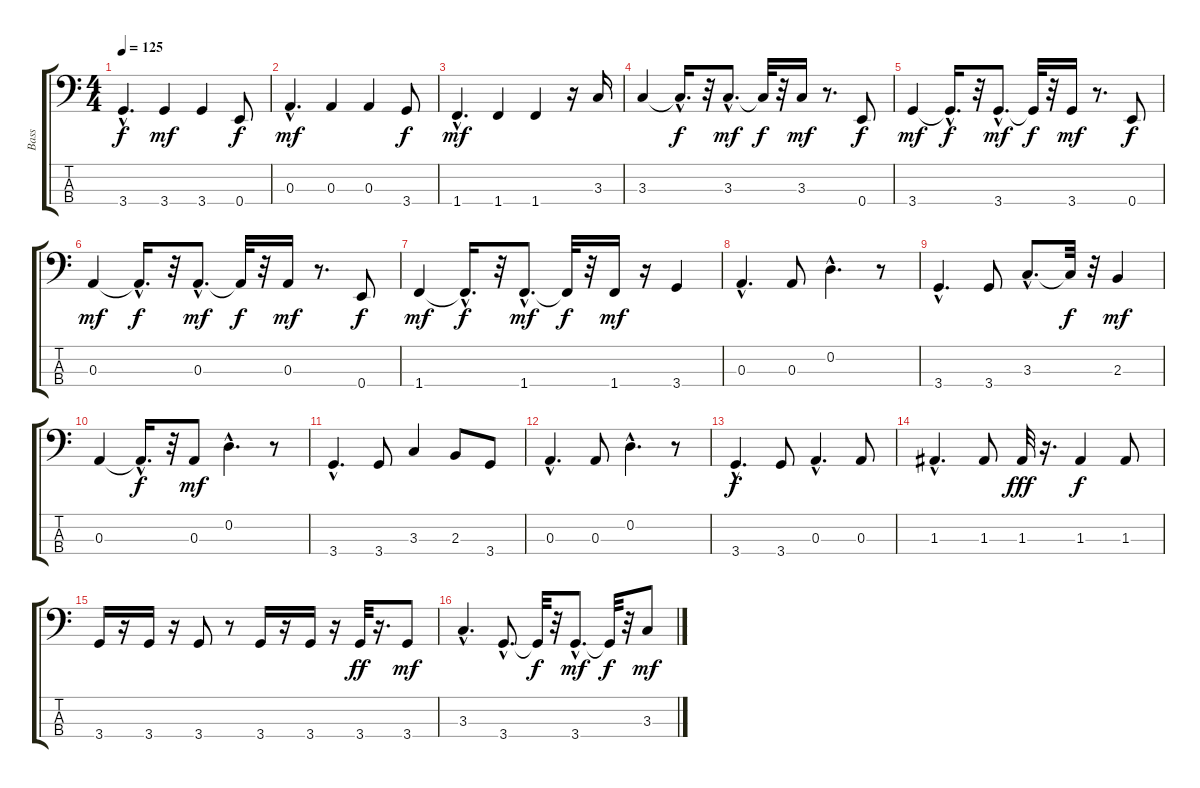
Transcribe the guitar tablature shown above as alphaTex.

\track ("Bass" "Bass") {instrument electricbassfinger}
\staff {score tabs}
\tuning (G2 D2 A1 E1) {hide}
\ts (4 4)
\tempo 125
\clef f4
\ks c
3.4{hac}.4{d dy f} 3.4.4{dy mf} 3.4.4 0.4.8{dy f} |
0.3{hac}.4{d dy mf} 0.3.4 0.3.4 3.4.8{dy f} |
1.4{hac}.4{d dy mf} 1.4.4 1.4.4 r.16 3.3.16 |
3.3.4 3.3{hac t}.16{d dy f} r.32 3.3{hac}.8{d dy mf} 3.3{t}.32{dy f} r.32 3.3.16{dy mf} r.8{d} 0.4.8{dy f} |
3.4.4{dy mf} 3.4{hac t}.16{d dy f} r.32 3.4{hac}.8{d dy mf} 3.4{t}.32{dy f} r.32 3.4.16{dy mf} r.8{d} 0.4.8{dy f} |
0.3.4{dy mf} 0.3{hac t}.16{d dy f} r.32 0.3{hac}.8{d dy mf} 0.3{t}.32{dy f} r.32 0.3.16{dy mf} r.8{d} 0.4.8{dy f} |
1.4.4{dy mf} 1.4{hac t}.16{d dy f} r.32 1.4{hac}.8{d dy mf} 1.4{t}.32{dy f} r.32 1.4.16{dy mf} r.16 3.4.4 |
0.3{hac}.4{d} 0.3.8 0.2{hac}.4{d} r.8 |
3.4{hac}.4{d} 3.4.8 3.3{hac}.8{d} 3.3{t}.32{dy f} r.32 2.3.4{dy mf} |
0.3.4 0.3{hac t}.16{d dy f} r.32 0.3.8{dy mf} 0.2{hac}.4{d} r.8 |
3.4{hac}.4{d} 3.4.8 3.3.4 2.3.8 3.4.8 |
0.3{hac}.4{d} 0.3.8 0.2{hac}.4{d} r.8 |
3.4{hac}.4{d dy f} 3.4.8 0.3{hac}.4{d} 0.3.8 |
1.3{hac}.4{d} 1.3.8 1.3.32{dy fff} r.16{d} 1.3.4{dy f} 1.3.8 |
3.4.16 r.16 3.4.16 r.16 3.4.8 r.8 3.4.16 r.16 3.4.16 r.16 3.4.32{dy ff} r.16{d} 3.4.8{dy mf} |
3.3{hac}.4{d} 3.4{hac}.8{d} 3.4{t}.32{dy f} r.32 3.4{hac}.8{d dy mf} 3.4{t}.32{dy f} r.32 3.3.8{dy mf}
